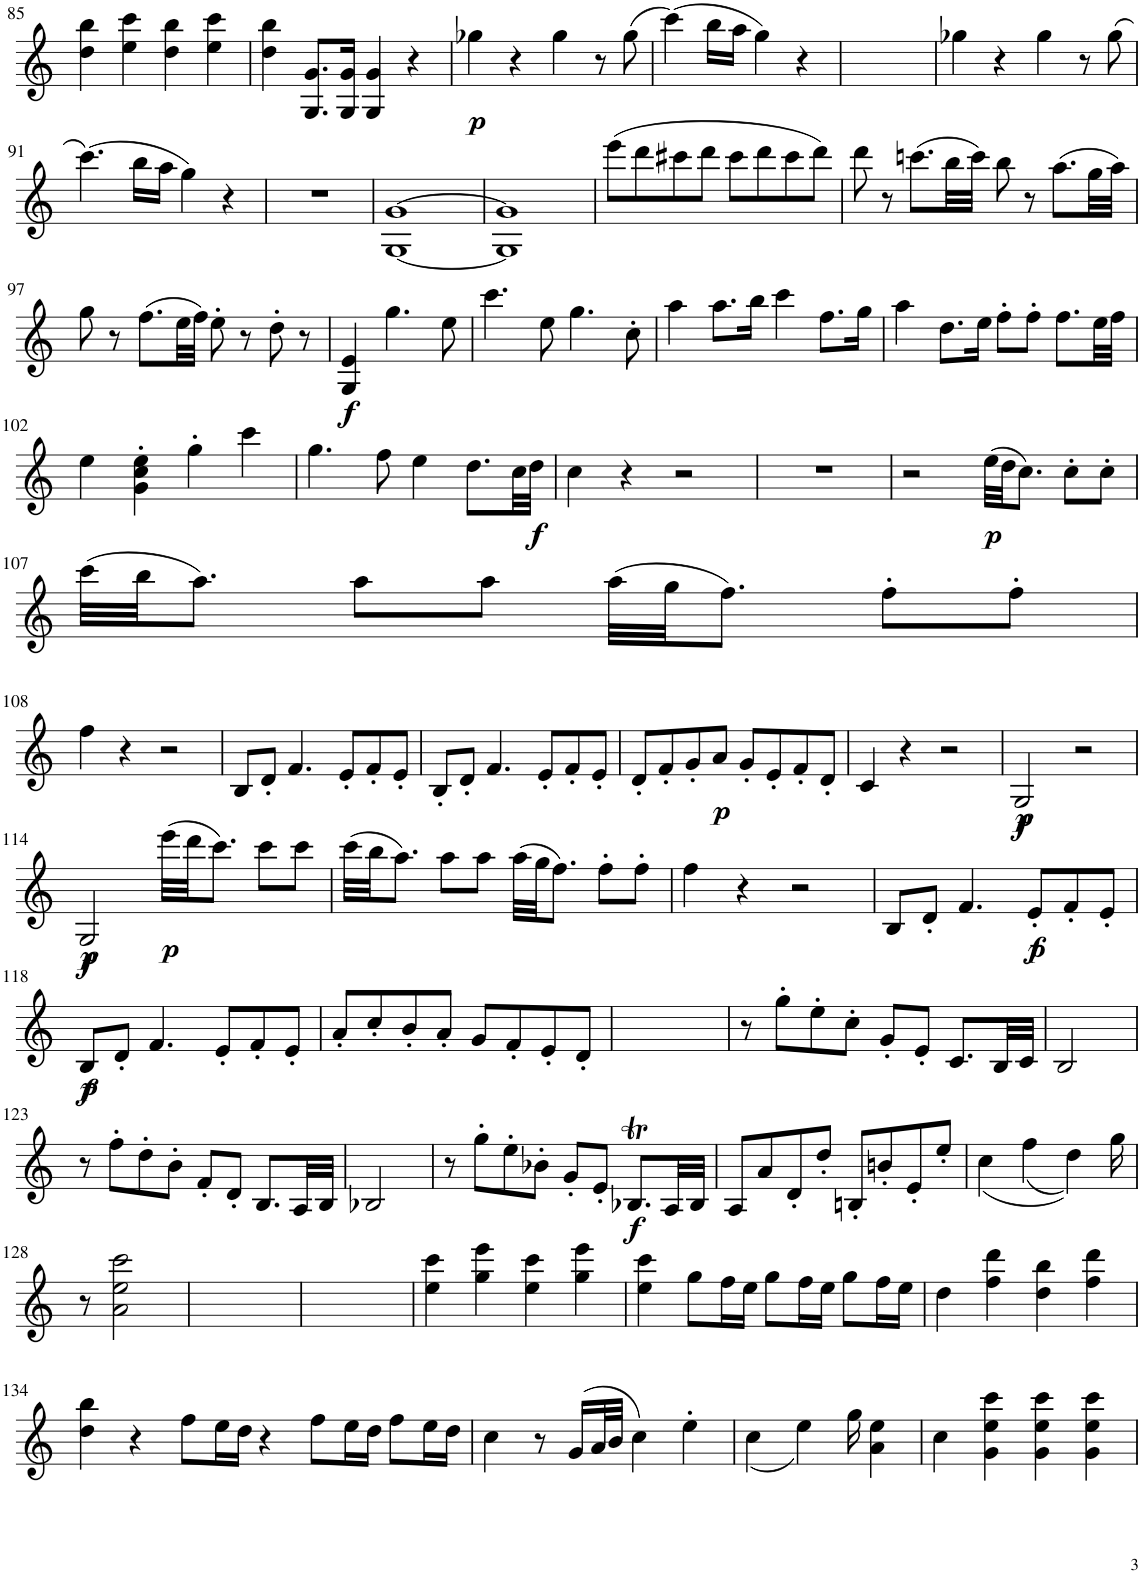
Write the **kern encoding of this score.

**kern	**dynam
*part1	*part1
*staff1	*staff1
*I"Voice	*
*I'V	*
!!LO:PB:g=z
*clefG2	*
*k[]	*
*M4/4	*
*met(c)	*
=85	=85
4dd\ 4bb\	.
4ee\ 4ccc\	.
4dd\ 4bb\	.
4ee\ 4ccc\	.
=86	=86
4dd\ 4bb\	.
8.G/ 8.g/L	.
16G/ 16g/Jk	.
4G/ 4g/	.
4r	.
=87	=87
!	!LO:DY:b
4gg-X\	p
4r	.
4gg-\	.
8r	.
(>8gg-\	.
=88	=88
(>4ccc\)	.
16bb\LL	.
16aa\JJ	.
4gg\)	.
4r	.
=89	=89
1ryy	.
=90	=90
4gg-X\	.
4r	.
4gg-\	.
8r	.
(>8gg-\	.
!!LO:LB:g=z
=91	=91
(>4.ccc\)	.
16bb\LL	.
16aa\JJ	.
4gg\)	.
4r	.
=92	=92
1r	.
=93	=93
*^	*
[>1g	[<1G	.
=94	=94	=94
1g]	1G]	.
*v	*v	*
=95	=95
(>8eee\L	.
8ddd\	.
8ccc#X\	.
8ddd\J	.
8ccc#\L	.
8ddd\	.
8ccc#\	.
8ddd\J)	.
=96	=96
8ddd\	.
8r	.
(>8.cccn\L	.
32bb\LL	.
32ccc\JJJ)	.
8bb\	.
8r	.
(>8.aa\L	.
32gg\LL	.
32aa\JJJ)	.
!!LO:LB:g=z
=97	=97
8gg\	.
8r	.
(>8.ff\L	.
32ee\LL	.
32ff\JJJ)	.
8ee'\	.
8r	.
8dd'\	.
8r	.
=98	=98
!	!LO:DY:b
4G/ 4e/	f
4.gg\	.
8ee\	.
=99	=99
4.ccc\	.
8ee\	.
4.gg\	.
8cc'\	.
=100	=100
4aa\	.
8.aa\L	.
16bb\Jk	.
4ccc\	.
8.ff\L	.
16gg\Jk	.
=101	=101
4aa\	.
8.dd\L	.
16ee\Jk	.
8ff'\L	.
8ff'\J	.
8.ff\L	.
32ee\LL	.
32ff\JJJ	.
!!LO:LB:g=z
=102	=102
4ee\	.
4g\' 4cc\' 4ee\'	.
4gg'\	.
4ccc\	.
=103	=103
4.gg\	.
8ff\	.
4ee\	.
8.dd\L	.
32cc\LL	.
!	!LO:DY:b
32dd\JJJ	f
=104	=104
4cc\	.
4r	.
2r	.
=105	=105
1r	.
=106	=106
2r	.
!	!LO:DY:b
(>32ee\LLL	p
32dd\JJ	.
8.cc\J)	.
8cc'\L	.
8cc'\J	.
!!LO:LB:g=z
=107	=107
(>32ccc\LLL	.
32bb\JJ	.
8.aa\J)	.
8aa\L	.
8aa\J	.
(>32aa\LLL	.
32gg\JJ	.
8.ff\J)	.
8ff'\L	.
8ff'\J	.
!!LO:LB:g=z
=108	=108
4ff\	.
4r	.
2r	.
=109	=109
8B/L	.
8d'/J	.
4.f/	.
8e'/L	.
8f'/	.
8e'/J	.
=110	=110
8B'/L	.
8d'/J	.
4.f/	.
8e'/L	.
8f'/	.
8e'/J	.
=111	=111
8d'/L	.
8f'/	.
8g'/	.
!	!LO:DY:b
8a/J	p
8g'/L	.
8e'/	.
8f'/	.
8d'/J	.
=112	=112
4c/	.
4r	.
2r	.
=113	=113
!	!LO:DY:b
!	!LO:DY:n=1:b
2G/	f p
2r	.
!!LO:LB:g=z
=114	=114
!	!LO:DY:b
!	!LO:DY:n=1:b
2G/	f p
!	!LO:DY:n=2:b
(>32eee\LLL	p
32ddd\JJ	.
8.ccc\J)	.
8ccc\L	.
8ccc\J	.
=115	=115
(>32ccc\LLL	.
32bb\JJ	.
8.aa\J)	.
8aa\L	.
8aa\J	.
(>32aa\LLL	.
32gg\JJ	.
8.ff\J)	.
8ff'\L	.
8ff'\J	.
=116	=116
4ff\	.
4r	.
2r	.
=117	=117
8B/L	.
8d'/J	.
4.f/	.
!	!LO:DY:b
!	!LO:DY:n=1:b
8e'/L	f p
8f'/	.
8e'/J	.
!!LO:LB:g=z
=118	=118
!	!LO:DY:b
!	!LO:DY:n=1:b
8B/L	f p
8d'/J	.
4.f/	.
8e'/L	.
8f'/	.
8e'/J	.
=119	=119
8a'/L	.
8cc'/	.
8b'/	.
8a'/J	.
8g/L	.
8f'/	.
8e'/	.
8d'/J	.
=120	=120
1ryy	.
=121	=121
8r	.
8gg'\L	.
8ee'\	.
8cc'\J	.
8g'/L	.
8e'/J	.
8.c/L	.
32B/LL	.
32c/JJJ	.
=122	=122
2B/	.
!!LO:LB:g=z
=123	=123
8r	.
8ff'\L	.
8dd'\	.
8b'\J	.
8f'/L	.
8d'/J	.
8.B/L	.
32A/LL	.
32B/JJJ	.
=124	=124
2B-X/	.
=125	=125
8r	.
8gg'\L	.
8ee'\	.
8b-X'\J	.
8g'/L	.
8e'/J	.
!	!LO:DY:b
8.B-XT/L	f
32A/LL	.
32B-/JJJ	.
=126	=126
8A/L	.
8a/	.
8d'/	.
8dd'/J	.
8Bn'/L	.
8bn'/	.
8e'/	.
8ee'/J	.
=127	=127
(<4cc\	.
(<4ff\	.
4dd\))	.
16gg\	.
!!LO:LB:g=z
=128	=128
8r	.
2a\ 2ee\ 2ccc\	.
=129	=129
1ryy	.
=130	=130
1ryy	.
=131	=131
4ee\ 4ccc\	.
4gg\ 4eee\	.
4ee\ 4ccc\	.
4gg\ 4eee\	.
=132	=132
4ee\ 4ccc\	.
8gg\L	.
16ff\L	.
16ee\JJ	.
8gg\L	.
16ff\L	.
16ee\JJ	.
8gg\L	.
16ff\L	.
16ee\JJ	.
=133	=133
4dd\	.
4ff\ 4ddd\	.
4dd\ 4bb\	.
4ff\ 4ddd\	.
!!LO:LB:g=z
=134	=134
4dd\ 4bb\	.
4r	.
8ff\L	.
16ee\L	.
16dd\JJ	.
4r	.
8ff\L	.
16ee\L	.
16dd\JJ	.
8ff\L	.
16ee\L	.
16dd\JJ	.
=135	=135
4cc\	.
8r	.
(>16g/LL	.
32a/L	.
32b/JJJ	.
4cc\)	.
4ee'\	.
=136	=136
(<4cc\	.
4ee\)	.
16gg\	.
4a\ 4ee\	.
=137	=137
4cc\	.
4g\ 4ee\ 4ccc\	.
4g\ 4ee\ 4ccc\	.
4g\ 4ee\ 4ccc\	.
=	=
*-	*-
